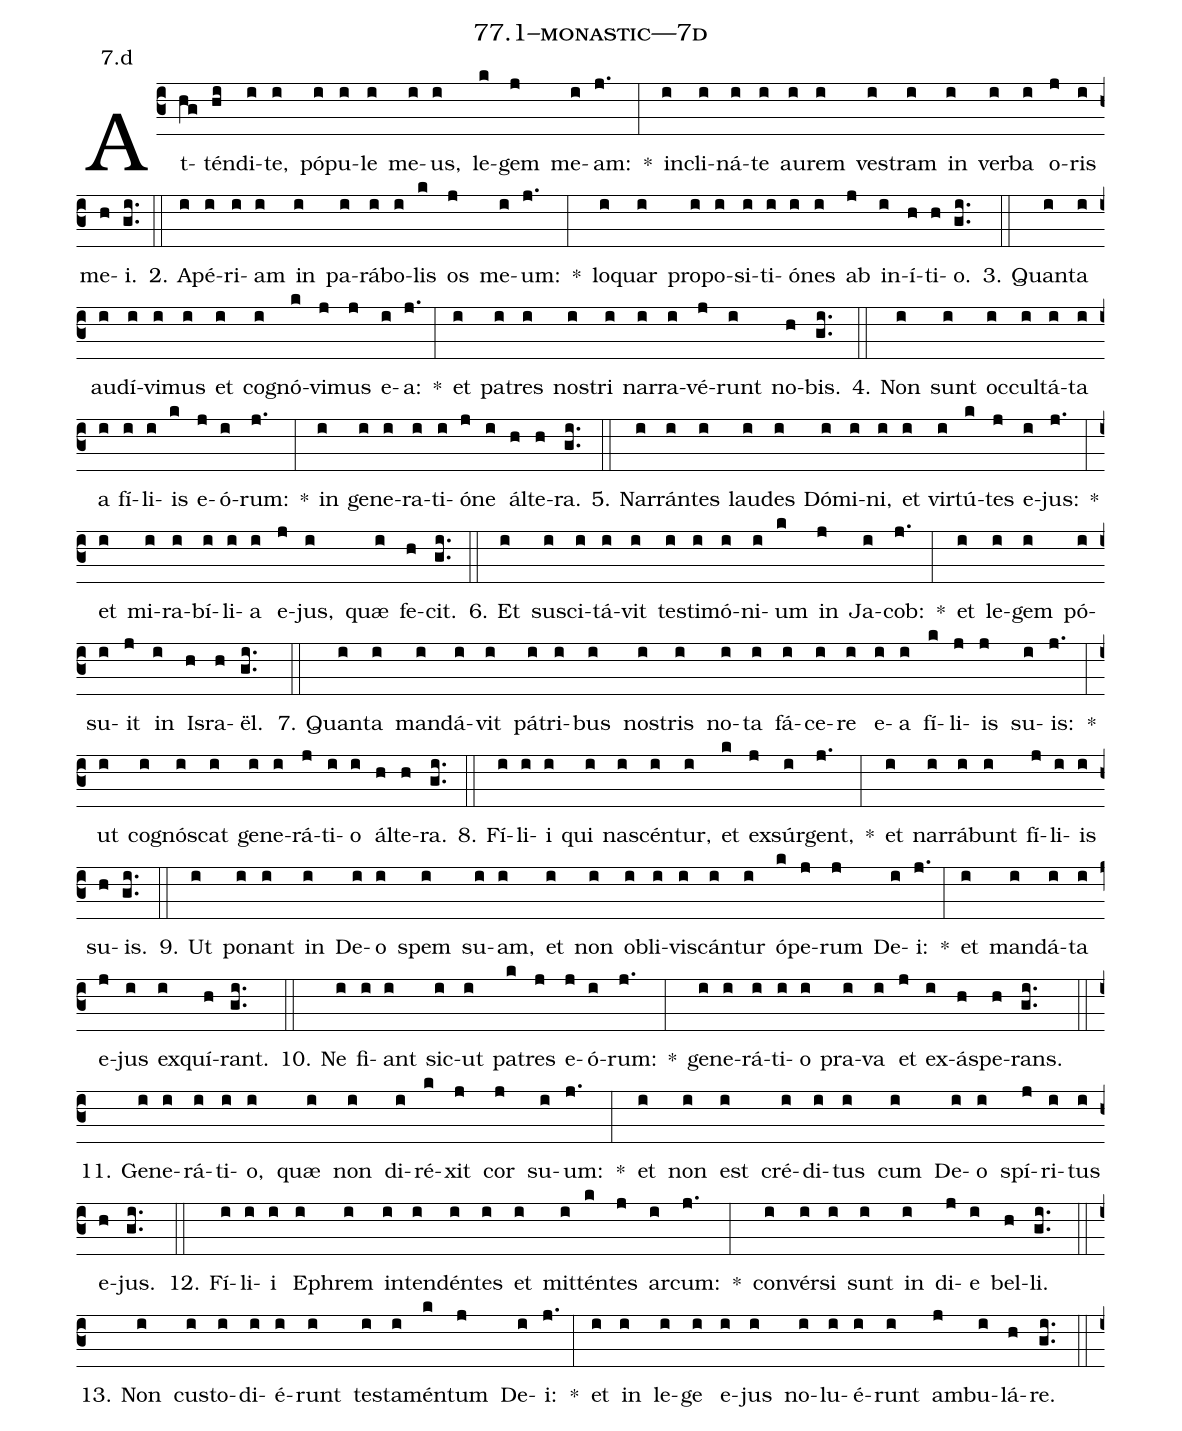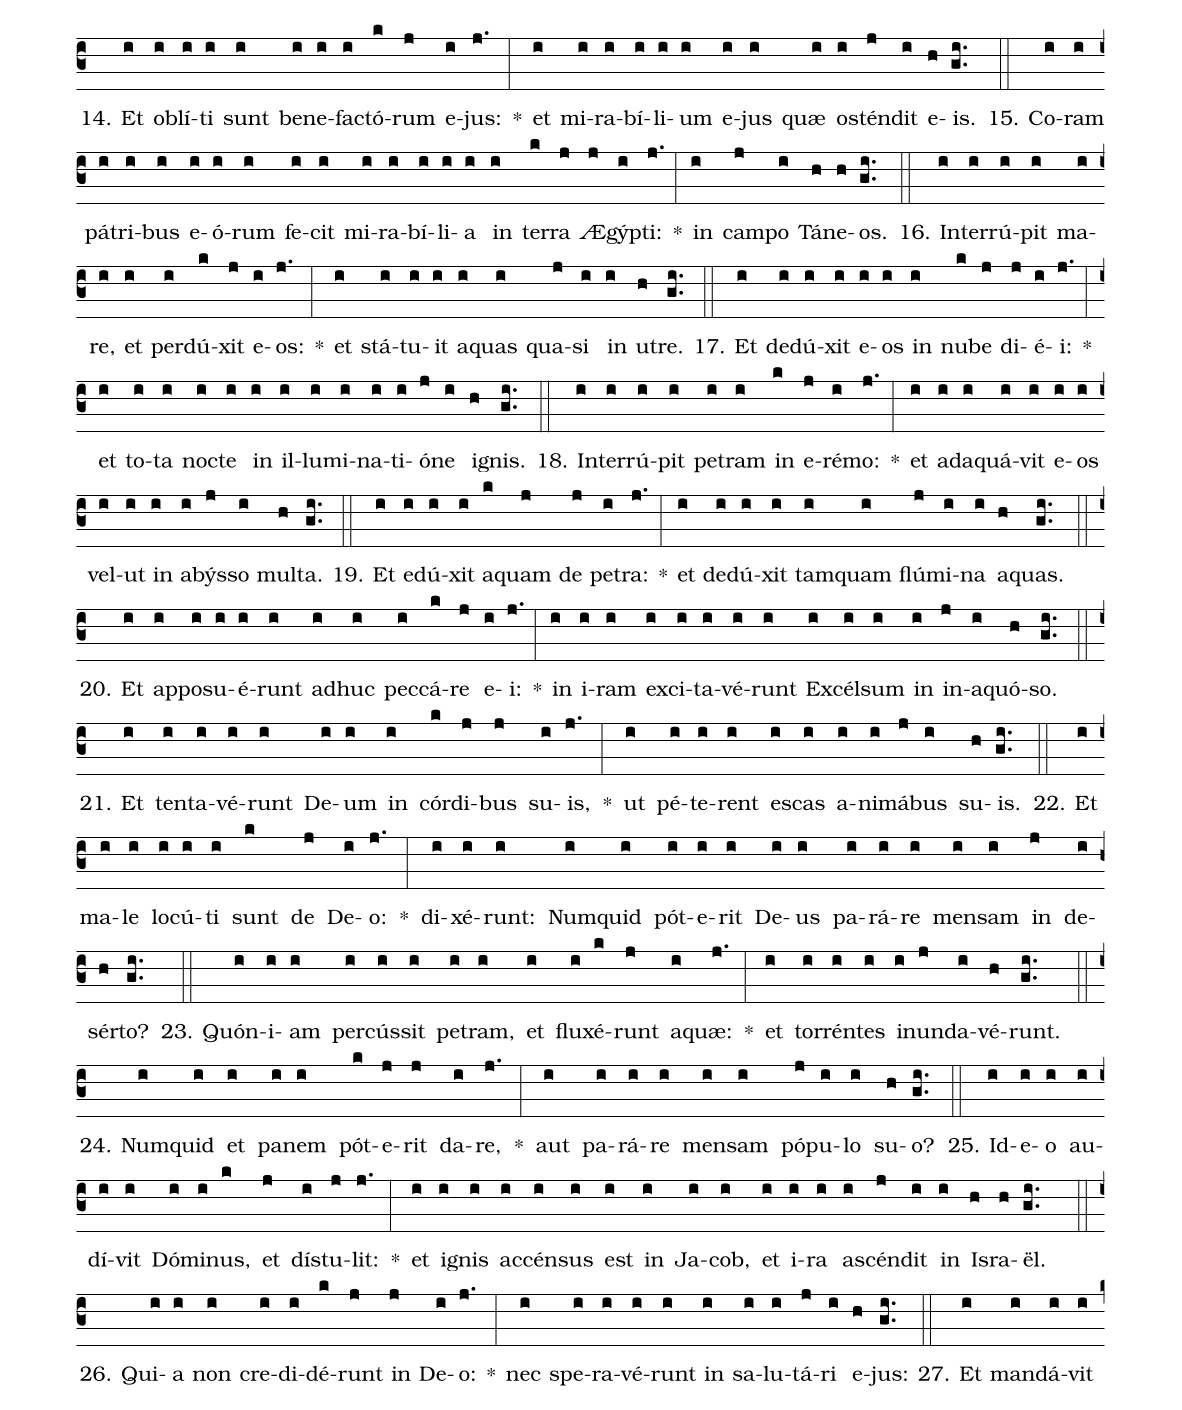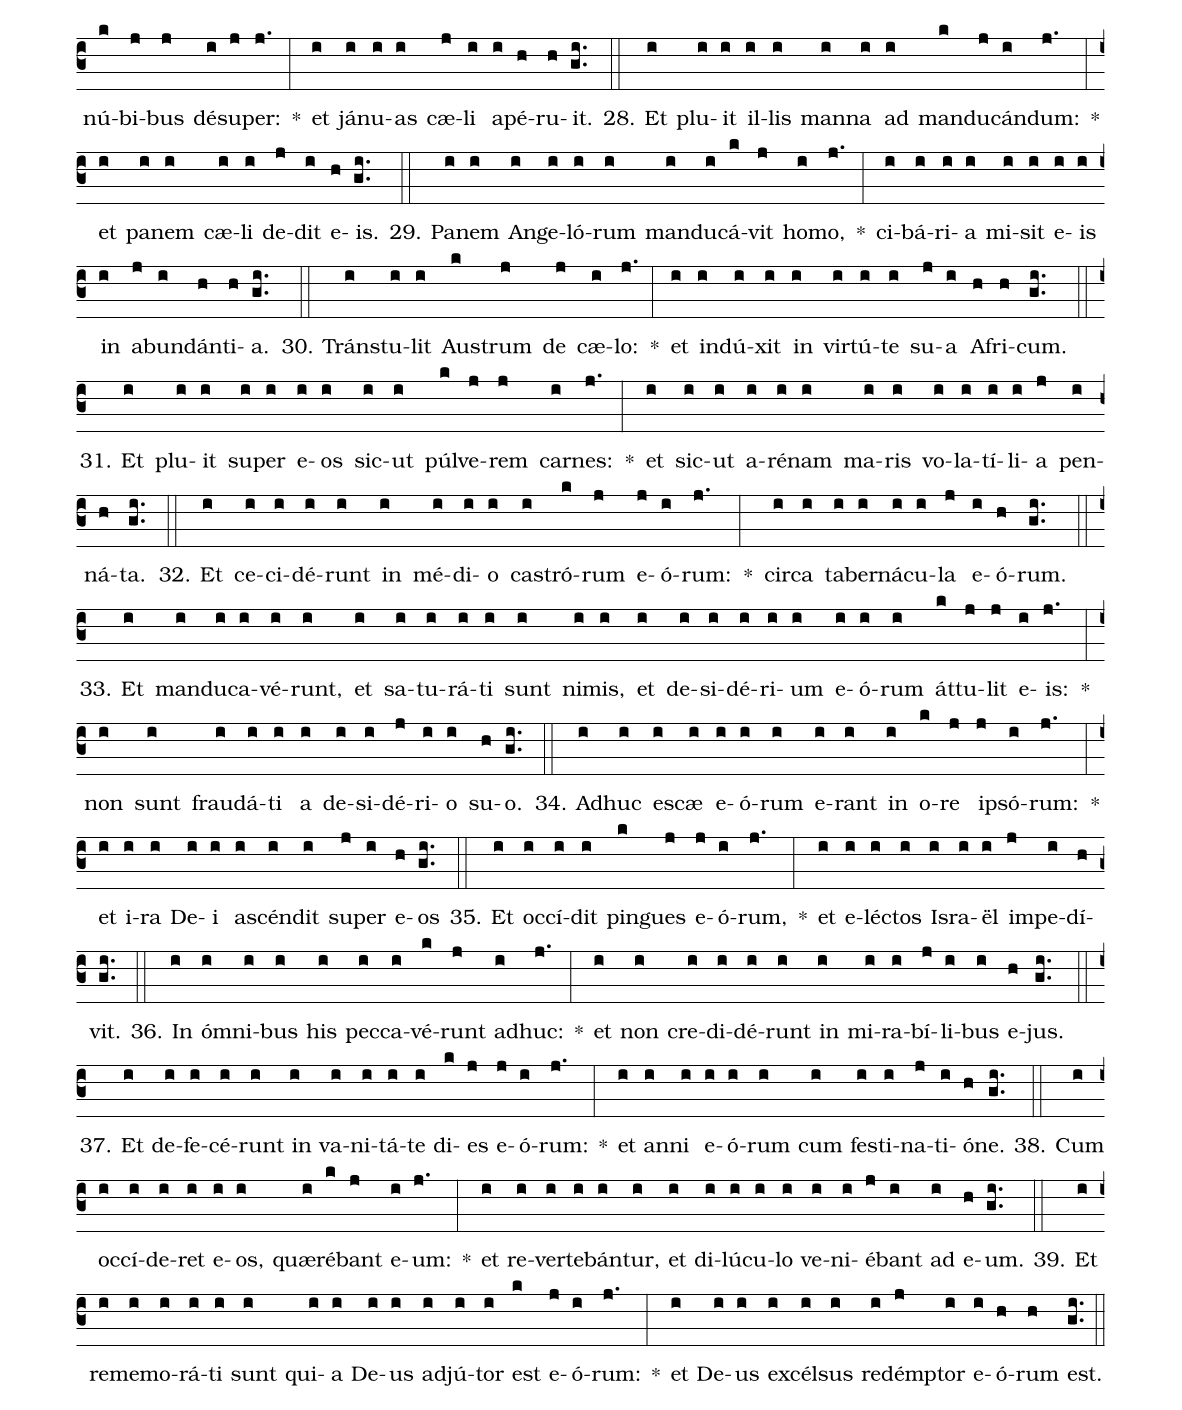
name: 77.1--monastic---7d;
annotation: 7.d;
%%
(c3)At(hg)tén(hi)di(i)te,(i) pó(i)pu(i)le(i) me(i)us,(i) le(k)gem(j) me(i)am:(j.) *(:) in(i)cli(i)ná(i)te(i) au(i)rem(i) ves(i)tram(i) in(i) ver(i)ba(i) o(j)ris(i) me(h)i.(gi..) (::)
2. A(i)pé(i)ri(i)am(i) in(i) pa(i)rá(i)bo(i)lis(k) os(j) me(i)um:(j.) *(:) lo(i)quar(i) pro(i)po(i)si(i)ti(i)ó(i)nes(i) ab(j) in(i)í(h)ti(h)o.(gi..) (::)
3. Quan(i)ta(i) au(i)dí(i)vi(i)mus(i) et(i) co(i)gnó(k)vi(j)mus(j) e(i)a:(j.) *(:) et(i) pa(i)tres(i) nos(i)tri(i) nar(i)ra(i)vé(j)runt(i) no(h)bis.(gi..) (::)
4. Non(i) sunt(i) oc(i)cul(i)tá(i)ta(i) a(i) fí(i)li(i)is(k) e(j)ó(i)rum:(j.) *(:) in(i) ge(i)ne(i)ra(i)ti(i)ó(j)ne(i) ál(h)te(h)ra.(gi..) (::)
5. Nar(i)rán(i)tes(i) lau(i)des(i) Dó(i)mi(i)ni,(i) et(i) vir(i)tú(k)tes(j) e(i)jus:(j.) *(:) et(i) mi(i)ra(i)bí(i)li(i)a(i) e(j)jus,(i) quæ(i) fe(h)cit.(gi..) (::)
6. Et(i) su(i)sci(i)tá(i)vit(i) tes(i)ti(i)mó(i)ni(i)um(k) in(j) Ja(i)cob:(j.) *(:) et(i) le(i)gem(i) pó(i)su(i)it(j) in(i) Is(h)ra(h)ël.(gi..) (::)
7. Quan(i)ta(i) man(i)dá(i)vit(i) pá(i)tri(i)bus(i) nos(i)tris(i) no(i)ta(i) fá(i)ce(i)re(i) e(i)a(i) fí(k)li(j)is(j) su(i)is:(j.) *(:) ut(i) co(i)gnós(i)cat(i) ge(i)ne(i)rá(j)ti(i)o(i) ál(h)te(h)ra.(gi..) (::)
8. Fí(i)li(i)i(i) qui(i) na(i)scén(i)tur,(i) et(k) ex(j)súr(i)gent,(j.) *(:) et(i) nar(i)rá(i)bunt(i) fí(j)li(i)is(i) su(h)is.(gi..) (::)
9. Ut(i) po(i)nant(i) in(i) De(i)o(i) spem(i) su(i)am,(i) et(i) non(i) ob(i)li(i)vis(i)cán(i)tur(i) ó(k)pe(j)rum(j) De(i)i:(j.) *(:) et(i) man(i)dá(i)ta(i) e(j)jus(i) ex(i)quí(h)rant.(gi..) (::)
10. Ne(i) fi(i)ant(i) sic(i)ut(i) pa(k)tres(j) e(j)ó(i)rum:(j.) *(:) ge(i)ne(i)rá(i)ti(i)o(i) pra(i)va(i) et(j) ex(i)ás(h)pe(h)rans.(gi..) (::)
11. Ge(i)ne(i)rá(i)ti(i)o,(i) quæ(i) non(i) di(i)ré(k)xit(j) cor(j) su(i)um:(j.) *(:) et(i) non(i) est(i) cré(i)di(i)tus(i) cum(i) De(i)o(i) spí(j)ri(i)tus(i) e(h)jus.(gi..) (::)
12. Fí(i)li(i)i(i) E(i)phrem(i) in(i)ten(i)dén(i)tes(i) et(i) mit(i)tén(k)tes(j) ar(i)cum:(j.) *(:) con(i)vér(i)si(i) sunt(i) in(i) di(j)e(i) bel(h)li.(gi..) (::)
13. Non(i) cus(i)to(i)di(i)é(i)runt(i) tes(i)ta(i)mén(k)tum(j) De(i)i:(j.) *(:) et(i) in(i) le(i)ge(i) e(i)jus(i) no(i)lu(i)é(i)runt(i) am(j)bu(i)lá(h)re.(gi..) (::)
14. Et(i) ob(i)lí(i)ti(i) sunt(i) be(i)ne(i)fac(i)tó(k)rum(j) e(i)jus:(j.) *(:) et(i) mi(i)ra(i)bí(i)li(i)um(i) e(i)jus(i) quæ(i) os(i)tén(j)dit(i) e(h)is.(gi..) (::)
15. Co(i)ram(i) pá(i)tri(i)bus(i) e(i)ó(i)rum(i) fe(i)cit(i) mi(i)ra(i)bí(i)li(i)a(i) in(i) ter(k)ra(j) Æ(j)gýp(i)ti:(j.) *(:) in(i) cam(j)po(i) Tá(h)ne(h)os.(gi..) (::)
16. In(i)ter(i)rú(i)pit(i) ma(i)re,(i) et(i) per(i)dú(k)xit(j) e(i)os:(j.) *(:) et(i) stá(i)tu(i)it(i) a(i)quas(i) qua(j)si(i) in(i) u(h)tre.(gi..) (::)
17. Et(i) de(i)dú(i)xit(i) e(i)os(i) in(i) nu(k)be(j) di(j)é(i)i:(j.) *(:) et(i) to(i)ta(i) noc(i)te(i) in(i) il(i)lu(i)mi(i)na(i)ti(i)ó(j)ne(i) i(h)gnis.(gi..) (::)
18. In(i)ter(i)rú(i)pit(i) pe(i)tram(i) in(k) e(j)ré(i)mo:(j.) *(:) et(i) ad(i)a(i)quá(i)vit(i) e(i)os(i) vel(i)ut(i) in(i) a(i)býs(j)so(i) mul(h)ta.(gi..) (::)
19. Et(i) e(i)dú(i)xit(i) a(k)quam(j) de(j) pe(i)tra:(j.) *(:) et(i) de(i)dú(i)xit(i) tam(i)quam(i) flú(j)mi(i)na(i) a(h)quas.(gi..) (::)
20. Et(i) ap(i)po(i)su(i)é(i)runt(i) ad(i)huc(i) pec(i)cá(k)re(j) e(i)i:(j.) *(:) in(i) i(i)ram(i) ex(i)ci(i)ta(i)vé(i)runt(i) Ex(i)cél(i)sum(i) in(i) in(j)a(i)quó(h)so.(gi..) (::)
21. Et(i) ten(i)ta(i)vé(i)runt(i) De(i)um(i) in(i) cór(k)di(j)bus(j) su(i)is,(j.) *(:) ut(i) pé(i)te(i)rent(i) es(i)cas(i) a(i)ni(i)má(j)bus(i) su(h)is.(gi..) (::)
22. Et(i) ma(i)le(i) lo(i)cú(i)ti(i) sunt(k) de(j) De(i)o:(j.) *(:) di(i)xé(i)runt:(i) Num(i)quid(i) pót(i)e(i)rit(i) De(i)us(i) pa(i)rá(i)re(i) men(i)sam(i) in(j) de(i)sér(h)to?(gi..) (::)
23. Quón(i)i(i)am(i) per(i)cús(i)sit(i) pe(i)tram,(i) et(i) flu(i)xé(k)runt(j) a(i)quæ:(j.) *(:) et(i) tor(i)rén(i)tes(i) in(i)un(j)da(i)vé(h)runt.(gi..) (::)
24. Num(i)quid(i) et(i) pa(i)nem(i) pót(k)e(j)rit(j) da(i)re,(j.) *(:) aut(i) pa(i)rá(i)re(i) men(i)sam(i) pó(j)pu(i)lo(i) su(h)o?(gi..) (::)
25. Id(i)e(i)o(i) au(i)dí(i)vit(i) Dó(i)mi(i)nus,(k) et(j) dís(i)tu(j)lit:(j.) *(:) et(i) i(i)gnis(i) ac(i)cén(i)sus(i) est(i) in(i) Ja(i)cob,(i) et(i) i(i)ra(i) a(i)scén(j)dit(i) in(i) Is(h)ra(h)ël.(gi..) (::)
26. Qui(i)a(i) non(i) cre(i)di(i)dé(k)runt(j) in(j) De(i)o:(j.) *(:) nec(i) spe(i)ra(i)vé(i)runt(i) in(i) sa(i)lu(i)tá(j)ri(i) e(h)jus:(gi..) (::)
27. Et(i) man(i)dá(i)vit(i) nú(k)bi(j)bus(j) dé(i)su(j)per:(j.) *(:) et(i) já(i)nu(i)as(i) cæ(j)li(i) a(i)pé(h)ru(h)it.(gi..) (::)
28. Et(i) plu(i)it(i) il(i)lis(i) man(i)na(i) ad(i) man(k)du(j)cán(i)dum:(j.) *(:) et(i) pa(i)nem(i) cæ(i)li(i) de(j)dit(i) e(h)is.(gi..) (::)
29. Pa(i)nem(i) An(i)ge(i)ló(i)rum(i) man(i)du(i)cá(k)vit(j) ho(i)mo,(j.) *(:) ci(i)bá(i)ri(i)a(i) mi(i)sit(i) e(i)is(i) in(i) ab(j)un(i)dán(h)ti(h)a.(gi..) (::)
30. Tráns(i)tu(i)lit(i) Aus(k)trum(j) de(j) cæ(i)lo:(j.) *(:) et(i) in(i)dú(i)xit(i) in(i) vir(i)tú(i)te(i) su(j)a(i) A(h)fri(h)cum.(gi..) (::)
31. Et(i) plu(i)it(i) su(i)per(i) e(i)os(i) sic(i)ut(i) púl(k)ve(j)rem(j) car(i)nes:(j.) *(:) et(i) sic(i)ut(i) a(i)ré(i)nam(i) ma(i)ris(i) vo(i)la(i)tí(i)li(i)a(j) pen(i)ná(h)ta.(gi..) (::)
32. Et(i) ce(i)ci(i)dé(i)runt(i) in(i) mé(i)di(i)o(i) cas(i)tró(k)rum(j) e(j)ó(i)rum:(j.) *(:) cir(i)ca(i) ta(i)ber(i)ná(i)cu(i)la(j) e(i)ó(h)rum.(gi..) (::)
33. Et(i) man(i)du(i)ca(i)vé(i)runt,(i) et(i) sa(i)tu(i)rá(i)ti(i) sunt(i) ni(i)mis,(i) et(i) de(i)si(i)dé(i)ri(i)um(i) e(i)ó(i)rum(i) át(k)tu(j)lit(j) e(i)is:(j.) *(:) non(i) sunt(i) frau(i)dá(i)ti(i) a(i) de(i)si(i)dé(j)ri(i)o(i) su(h)o.(gi..) (::)
34. Ad(i)huc(i) e(i)scæ(i) e(i)ó(i)rum(i) e(i)rant(i) in(i) o(k)re(j) ip(j)só(i)rum:(j.) *(:) et(i) i(i)ra(i) De(i)i(i) a(i)scén(i)dit(i) su(j)per(i) e(h)os(gi..) (::)
35. Et(i) oc(i)cí(i)dit(i) pin(k)gues(j) e(j)ó(i)rum,(j.) *(:) et(i) e(i)léc(i)tos(i) Is(i)ra(i)ël(i) im(j)pe(i)dí(h)vit.(gi..) (::)
36. In(i) óm(i)ni(i)bus(i) his(i) pec(i)ca(i)vé(k)runt(j) ad(i)huc:(j.) *(:) et(i) non(i) cre(i)di(i)dé(i)runt(i) in(i) mi(i)ra(i)bí(j)li(i)bus(i) e(h)jus.(gi..) (::)
37. Et(i) de(i)fe(i)cé(i)runt(i) in(i) va(i)ni(i)tá(i)te(i) di(k)es(j) e(j)ó(i)rum:(j.) *(:) et(i) an(i)ni(i) e(i)ó(i)rum(i) cum(i) fes(i)ti(i)na(j)ti(i)ó(h)ne.(gi..) (::)
38. Cum(i) oc(i)cí(i)de(i)ret(i) e(i)os,(i) quæ(i)ré(k)bant(j) e(i)um:(j.) *(:) et(i) re(i)ver(i)te(i)bán(i)tur,(i) et(i) di(i)lú(i)cu(i)lo(i) ve(i)ni(i)é(j)bant(i) ad(i) e(h)um.(gi..) (::)
39. Et(i) re(i)me(i)mo(i)rá(i)ti(i) sunt(i) qui(i)a(i) De(i)us(i) ad(i)jú(i)tor(i) est(k) e(j)ó(i)rum:(j.) *(:) et(i) De(i)us(i) ex(i)cél(i)sus(i) red(i)émp(j)tor(i) e(i)ó(h)rum(h) est.(gi..) (::)
